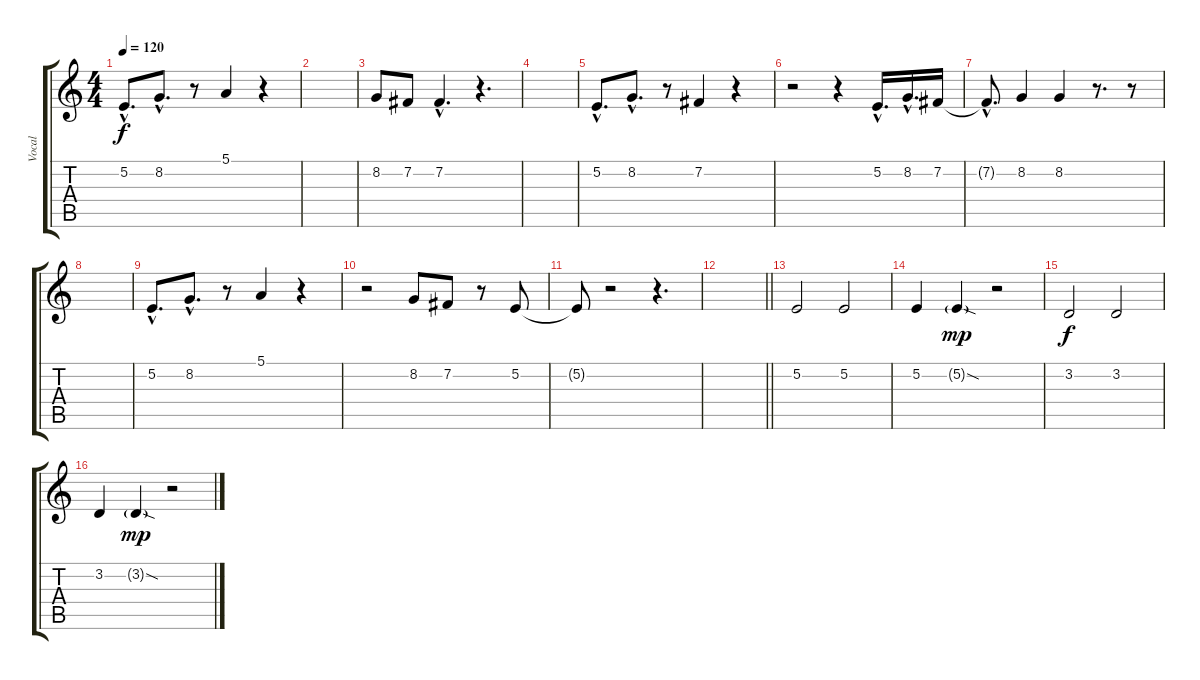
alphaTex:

\track ("Vocal" "Vocal") {instrument choiraahs}
\staff {score tabs}
\tuning (E4 B3 G3 D3 A2 E2) {hide}
\ts (4 4)
\tempo 120
\clef g2
\ks c
5.2{hac}.8{d dy f} 8.2{hac}.8{d} r.8 5.1.4 r.4 |
|
8.2.8 7.2.8 7.2{hac}.4{d} r.4{d} |
|
5.2{hac}.8{d} 8.2{hac}.8{d} r.8 7.2.4 r.4 |
r.2 r.4 5.2{hac}.16{d} 8.2{hac}.16{d} 7.2.16 |
7.2{hac t}.8{d} 8.2.4 8.2.4 r.8{d} r.8 |
|
5.2{hac}.8{d} 8.2{hac}.8{d} r.8 5.1.4 r.4 |
r.2 8.2.8 7.2.8 r.8 5.2.8 |
5.2{t}.8 r.2 r.4{d} |
\barLineRight lightlight
|
\section ("" "")
5.2.2 5.2.2 |
5.2.4 5.2{sod g}.4{dy mp} r.2 |
3.2.2{dy f} 3.2.2 |
3.2.4 3.2{sod g}.4{dy mp} r.2
